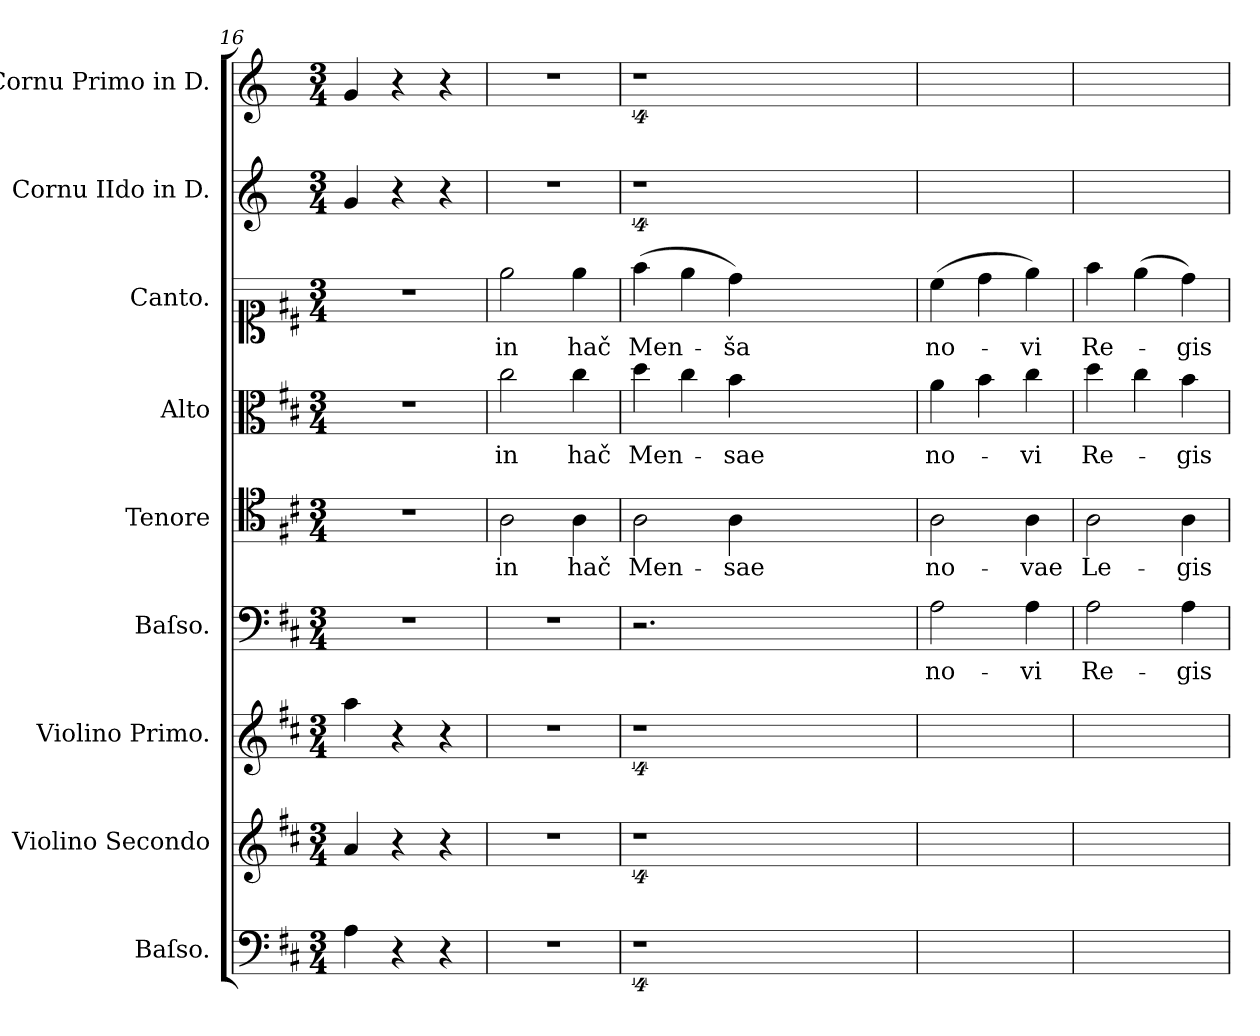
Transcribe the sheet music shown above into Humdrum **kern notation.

**kern	**kern	**kern	**kern	**text	**dynam	**kern	**text	**kern	**text	**kern	**text	**kern	**kern
*part9	*part8	*part7	*part6	*part6	*part6	*part5	*part5	*part4	*part4	*part3	*part3	*part2	*part1
*staff9	*staff8	*staff7	*staff6	*staff6	*staff6	*staff5	*staff5	*staff4	*staff4	*staff3	*staff3	*staff2	*staff1
*I"Baſso.	*I"Violino Secondo	*I"Violino Primo.	*I"Baſso.	*	*	*I"Tenore	*	*I"Alto	*	*I"Canto.	*	*I"Cornu IIdo in D.	*I"Cornu Primo in D.
*I'Bc	*I'Vn II	*I'Vn I	*I'B	*	*	*I'T	*	*I'A	*	*I'C	*	*I'Cor II	*I'Cor I
*clefF4	*clefG2	*clefG2	*clefF4	*	*	*clefC4	*	*clefC3	*	*clefC1	*	*clefG2	*clefG2
*	*	*	*	*	*	*	*	*	*	*	*	*ITrd-1c-2	*ITrd-1c-2
*k[f#c#]	*k[f#c#]	*k[f#c#]	*k[f#c#]	*	*	*k[f#c#]	*	*k[f#c#]	*	*k[f#c#]	*	*k[f#c#]	*k[f#c#]
*M3/4	*M3/4	*M3/4	*M3/4	*	*	*M3/4	*	*M3/4	*	*M3/4	*	*M3/4	*M3/4
=16	=16	=16	=16	=16	=16	=16	=16	=16	=16	=16	=16	=16	=16
4A\	4a/	4aa\	2.r	.	.	2.r	.	2.r	.	2.r	.	4a/	4a/
4r	4r	4r	.	.	.	.	.	.	.	.	.	4r	4r
4r	4r	4r	.	.	.	.	.	.	.	.	.	4r	4r
=17	=17	=17	=17	=17	=17	=17	=17	=17	=17	=17	=17	=17	=17
2.r	2.r	2.r	2.r	.	.	2A\	in	2cc#\	in	2ee\	in	2.r	2.r
.	.	.	.	.	.	4A\	hač	4cc#\	hač	4ee\	hač	.	.
=18	=18	=18	=18	=18	=18	=18	=18	=18	=18	=18	=18	=18	=18
4%9r	4%9r	4%9r	2.r	.	.	2A\	Men-	4dd\	Men-	(4ff#\	Men-	4%9r	4%9r
.	.	.	.	.	.	.	.	4cc#\	.	4ee\	.	.	.
.	.	.	.	.	.	4A\	-sae	4b\	-sae	4dd\)	-ša	.	.
.	.	.	1.ryy	.	.	1.ryy	.	1.ryy	.	1.ryy	.	.	.
=19	=19	=19	=19	=19	=19	=19	=19	=19	=19	=19	=19	=19	=19
!	!	!	!	!	!LO:DY:a:rj	!	!	!	!	!	!	!	!
2.ryy	2.ryy	2.ryy	2A\	no-	piano.	2A\	no-	4a\	no-	(4cc#\	no-	2.ryy	2.ryy
.	.	.	.	.	.	.	.	4b\	.	4dd\	.	.	.
.	.	.	4A\	-vi	.	4A\	-vae	4cc#\	-vi	4ee\)	-vi	.	.
=20	=20	=20	=20	=20	=20	=20	=20	=20	=20	=20	=20	=20	=20
2.ryy	2.ryy	2.ryy	2A\	Re-	.	2A\	Le-	4dd\	Re-	4ff#\	Re-	2.ryy	2.ryy
.	.	.	.	.	.	.	.	4cc#\	.	(4ee\	.	.	.
.	.	.	4A\	-gis	.	4A\	-gis	4b\	-gis	4dd\)	-gis	.	.
=	=	=	=	=	=	=	=	=	=	=	=	=	=
*-	*-	*-	*-	*-	*-	*-	*-	*-	*-	*-	*-	*-	*-
